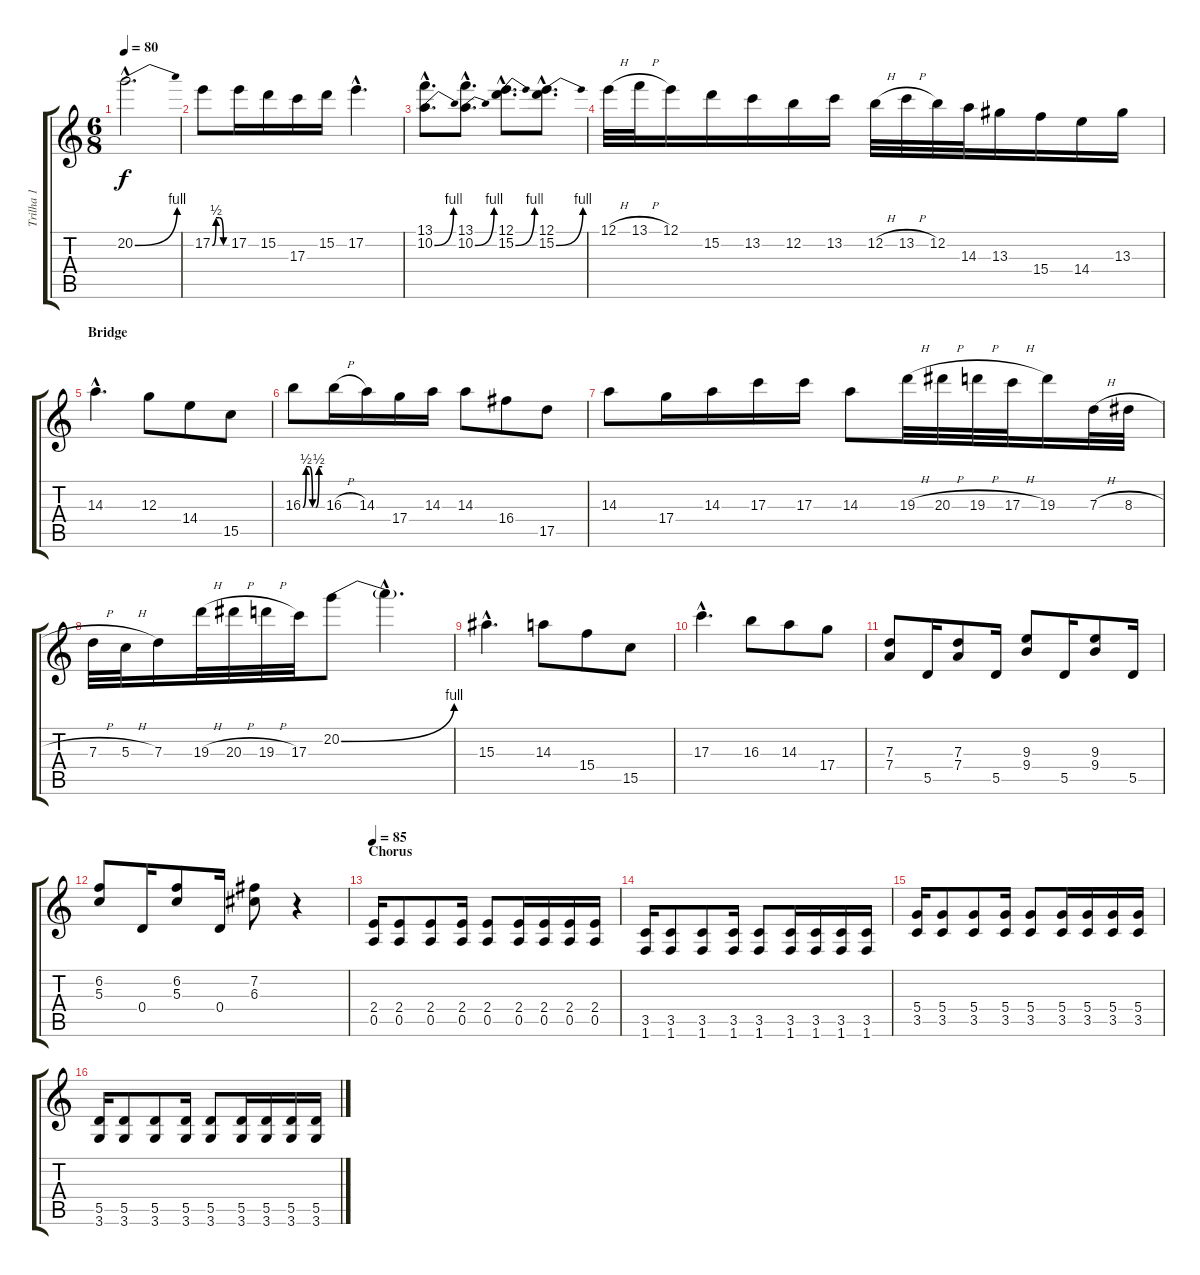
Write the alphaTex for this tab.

\track ("Trilha 1" "Trilha 1") {instrument distortionguitar}
\staff {score tabs}
\tuning (E4 B3 G3 D3 A2 E2) {hide}
\ts (6 8)
\tempo 80
\clef g2
\ks c
20.2{be (bend 0 0 60 4) hac}.2{d dy f} |
17.2{be (custom 0 0 15 2 30 2 45 0 60 0)}.8 17.2.16 15.2.16 17.3.16 15.2.16 17.2{hac}.4{d} |
(13.1{hac} 10.2{be (bend 0 0 60 4) hac}).8{d} (13.1{hac} 10.2{be (bend 0 0 60 4) hac}).8{d} (12.1{hac} 15.2{be (bend 0 0 60 4) hac}).8{d} (12.1{hac} 15.2{be (bend 0 0 60 4) hac}).8{d} |
12.1{h}.32 13.1{h}.32 12.1.16 15.2.16 13.2.16 12.2.16 13.2.16 12.2{h}.32 13.2{h}.32 12.2.32 14.3.32 13.3.16 15.4.16 14.4.16 13.3.16 |
\section ("" "Bridge")
14.3{hac}.4{d} 12.3.8 14.4.8 15.5.8 |
16.3{be (custom 0 0 10 2 20 2 30 0 40 0 50 2 60 2)}.8 16.3{h}.16 14.3.16 17.4.16 14.3.16 14.3.8 16.4.8 17.5.8 |
14.3.8 17.4.16 14.3.16 17.3.16 17.3.16 14.3.8 19.3{h}.32 20.3{h}.32 19.3{h}.32 17.3{h}.32 19.3.16 7.3{h}.32 8.3{h}.32 |
7.3{h}.32 5.3{h}.32 7.3.16 19.3{h}.32 20.3{h}.32 19.3{h}.32 17.3.32 20.2{be (bend 0 0 60 4)}.8 20.2{hac t}.4{d} |
15.3{hac}.4{d} 14.3.8 15.4.8 15.5.8 |
17.3{hac}.4{d} 16.3.8 14.3.8 17.4.8 |
(7.3 7.4).8 5.5.16 (7.3 7.4).8 5.5.16 (9.3 9.4).8 5.5.16 (9.3 9.4).8 5.5.16 |
(6.2 5.3).8 0.4.16 (6.2 5.3).8 0.4.16 (7.2 6.3).8 r.4 |
\section ("" "Chorus")
\tempo 85
(2.4 0.5).16{instrument distortionguitar} (2.4 0.5).8 (2.4 0.5).8 (2.4 0.5).16 (2.4 0.5).8 (2.4 0.5).16 (2.4 0.5).16 (2.4 0.5).16 (2.4 0.5).16 |
(3.5 1.6).16 (3.5 1.6).8 (3.5 1.6).8 (3.5 1.6).16 (3.5 1.6).8 (3.5 1.6).16 (3.5 1.6).16 (3.5 1.6).16 (3.5 1.6).16 |
(5.4 3.5).16 (5.4 3.5).8 (5.4 3.5).8 (5.4 3.5).16 (5.4 3.5).8 (5.4 3.5).16 (5.4 3.5).16 (5.4 3.5).16 (5.4 3.5).16 |
(5.5 3.6).16 (5.5 3.6).8 (5.5 3.6).8 (5.5 3.6).16 (5.5 3.6).8 (5.5 3.6).16 (5.5 3.6).16 (5.5 3.6).16 (5.5 3.6).16
